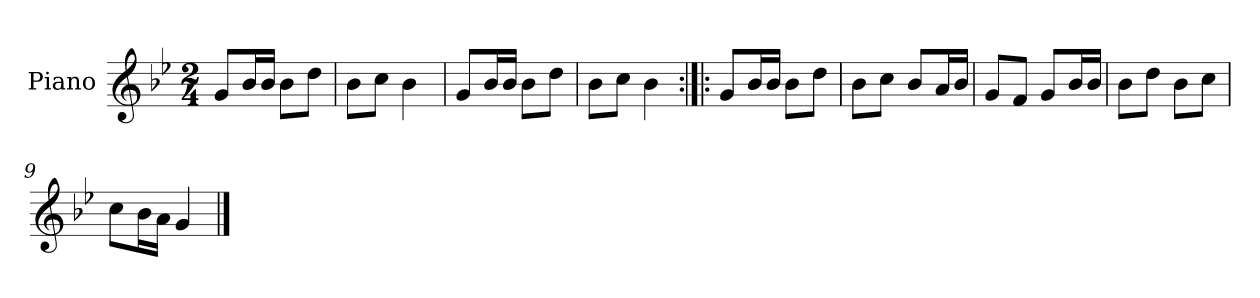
**kern
*part1
*staff1
*I"Piano
*I'Pno.
*clefG2
*k[b-e-]
*M2/4
=1
8g/L
16b-/L
16b-/JJ
8b-\L
8dd\J
=2
8b-\L
8cc\J
4b-\
=3
8g/L
16b-/L
16b-/JJ
8b-\L
8dd\J
=4
8b-\L
8cc\J
4b-\
=5:|!|:
8g/L
16b-/L
16b-/JJ
8b-\L
8dd\J
=6
8b-\L
8cc\J
8b-/L
16a/L
16b-/JJ
=7
8g/L
8f/J
8g/L
16b-/L
16b-/JJ
=8
8b-\L
8dd\J
8b-\L
8cc\J
!!LO:LB:g=z
=9
8cc\L
16b-\L
16a\JJ
4g/
==
*-
